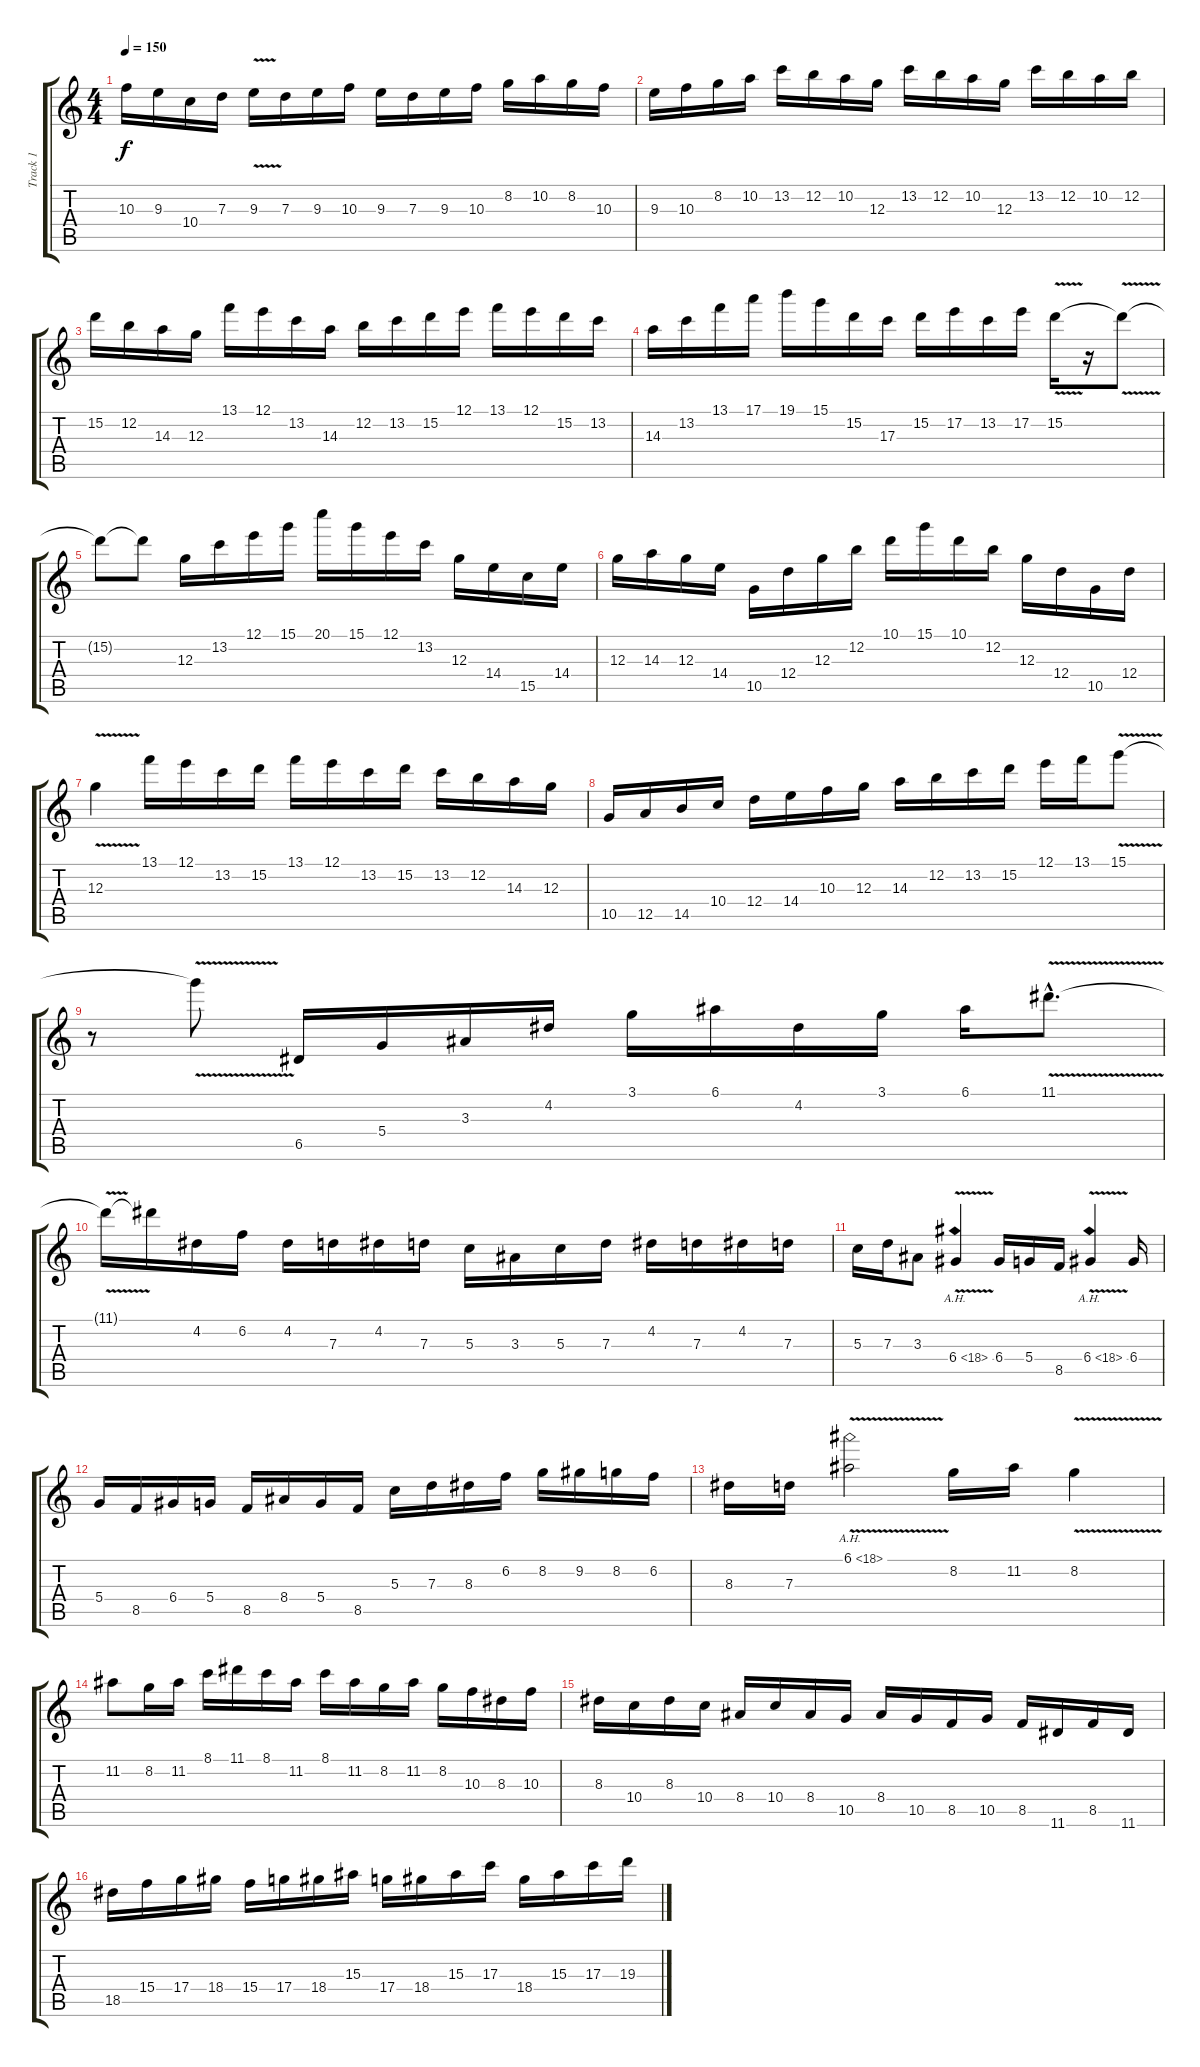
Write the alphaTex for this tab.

\track ("Track 1" "Track 1") {instrument overdrivenguitar}
\staff {score tabs}
\tuning (E4 B3 G3 D3 A2 E2) {hide}
\ts (4 4)
\tempo 150
\clef g2
\ks c
10.3.16{dy f} 9.3.16 10.4.16 7.3.16 9.3{v}.16 7.3.16 9.3.16 10.3.16 9.3.16 7.3.16 9.3.16 10.3.16 8.2.16 10.2.16 8.2.16 10.3.16 |
9.3.16 10.3.16 8.2.16 10.2.16 13.2.16 12.2.16 10.2.16 12.3.16 13.2.16 12.2.16 10.2.16 12.3.16 13.2.16 12.2.16 10.2.16 12.2.16 |
15.2.16 12.2.16 14.3.16 12.3.16 13.1.16 12.1.16 13.2.16 14.3.16 12.2.16 13.2.16 15.2.16 12.1.16 13.1.16 12.1.16 15.2.16 13.2.16 |
14.3.16 13.2.16 13.1.16 17.1.16 19.1.16 15.1.16 15.2.16 17.3.16 15.2.16 17.2.16 13.2.16 17.2.16 15.2{v}.16 r.16 15.2{t}.8 |
15.2{t}.8 15.2{t}.8 12.3.16 13.2.16 12.1.16 15.1.16 20.1.16 15.1.16 12.1.16 13.2.16 12.3.16 14.4.16 15.5.16 14.4.16 |
12.3.16 14.3.16 12.3.16 14.4.16 10.5.16 12.4.16 12.3.16 12.2.16 10.1.16 15.1.16 10.1.16 12.2.16 12.3.16 12.4.16 10.5.16 12.4.16 |
12.3{v}.4 13.1.16 12.1.16 13.2.16 15.2.16 13.1.16 12.1.16 13.2.16 15.2.16 13.2.16 12.2.16 14.3.16 12.3.16 |
10.5.16 12.5.16 14.5.16 10.4.16 12.4.16 14.4.16 10.3.16 12.3.16 14.3.16 12.2.16 13.2.16 15.2.16 12.1.16 13.1.16 15.1{v}.8 |
r.8 15.1{t}.8 6.5.16 5.4.16 3.3.16 4.2.16 3.1.16 6.1.16 4.2.16 3.1.16 6.1.16 11.1{v hac}.8{d} |
11.1{t}.16 11.1{t}.16 4.2.16 6.2.16 4.2.16 7.3.16 4.2.16 7.3.16 5.3.16 3.3.16 5.3.16 7.3.16 4.2.16 7.3.16 4.2.16 7.3.16 |
5.3.16 7.3.16 3.3.8 6.4{ah 12 v}.4 6.4.16 5.4.16 8.5.16 6.4{ah 12 v}.4 6.4.16 |
5.4.16 8.5.16 6.4.16 5.4.16 8.5.16 8.4.16 5.4.16 8.5.16 5.3.16 7.3.16 8.3.16 6.2.16 8.2.16 9.2.16 8.2.16 6.2.16 |
8.3.16 7.3.16 6.1{ah 12 v}.2 8.2.16 11.2.16 8.2{v}.4 |
11.2.8 8.2.16 11.2.16 8.1.16 11.1.16 8.1.16 11.2.16 8.1.16 11.2.16 8.2.16 11.2.16 8.2.16 10.3.16 8.3.16 10.3.16 |
8.3.16 10.4.16 8.3.16 10.4.16 8.4.16 10.4.16 8.4.16 10.5.16 8.4.16 10.5.16 8.5.16 10.5.16 8.5.16 11.6.16 8.5.16 11.6.16 |
18.5.16 15.4.16 17.4.16 18.4.16 15.4.16 17.4.16 18.4.16 15.3.16 17.4.16 18.4.16 15.3.16 17.3.16 18.4.16 15.3.16 17.3.16 19.3.16
